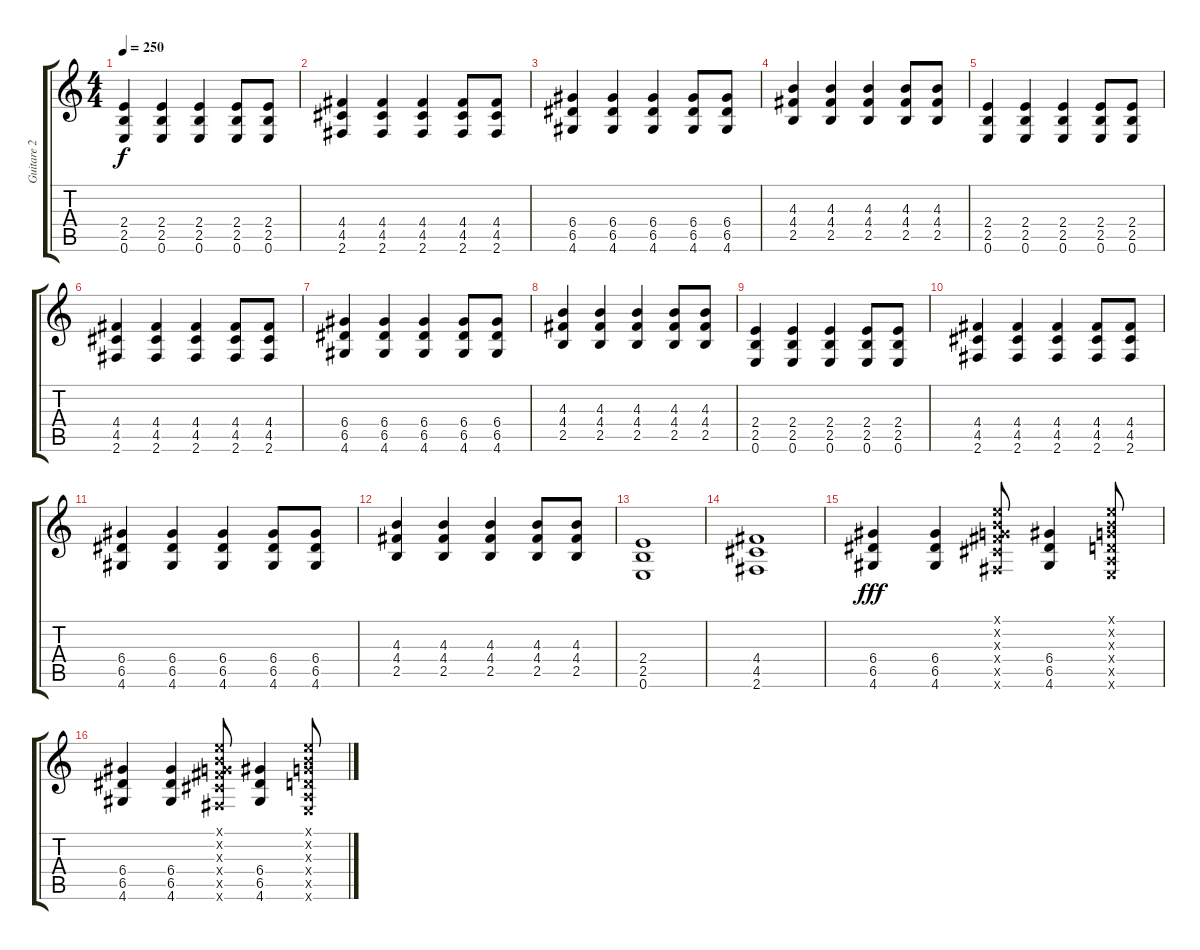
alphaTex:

\track ("Guitare 2" "Guitare 2") {instrument distortionguitar}
\staff {score tabs}
\tuning (E4 B3 G3 D3 A2 E2) {hide}
\ts (4 4)
\tempo 250
\clef g2
\ks c
(2.4 2.5 0.6).4{dy f} (2.4 2.5 0.6).4 (2.4 2.5 0.6).4 (2.4 2.5 0.6).8 (2.4 2.5 0.6).8 |
(4.4 4.5 2.6).4 (4.4 4.5 2.6).4 (4.4 4.5 2.6).4 (4.4 4.5 2.6).8 (4.4 4.5 2.6).8 |
(6.4 6.5 4.6).4 (6.4 6.5 4.6).4 (6.4 6.5 4.6).4 (6.4 6.5 4.6).8 (6.4 6.5 4.6).8 |
(4.3 4.4 2.5).4 (4.3 4.4 2.5).4 (4.3 4.4 2.5).4 (4.3 4.4 2.5).8 (4.3 4.4 2.5).8 |
(2.4 2.5 0.6).4 (2.4 2.5 0.6).4 (2.4 2.5 0.6).4 (2.4 2.5 0.6).8 (2.4 2.5 0.6).8 |
(4.4 4.5 2.6).4 (4.4 4.5 2.6).4 (4.4 4.5 2.6).4 (4.4 4.5 2.6).8 (4.4 4.5 2.6).8 |
(6.4 6.5 4.6).4 (6.4 6.5 4.6).4 (6.4 6.5 4.6).4 (6.4 6.5 4.6).8 (6.4 6.5 4.6).8 |
(4.3 4.4 2.5).4 (4.3 4.4 2.5).4 (4.3 4.4 2.5).4 (4.3 4.4 2.5).8 (4.3 4.4 2.5).8 |
(2.4 2.5 0.6).4 (2.4 2.5 0.6).4 (2.4 2.5 0.6).4 (2.4 2.5 0.6).8 (2.4 2.5 0.6).8 |
(4.4 4.5 2.6).4 (4.4 4.5 2.6).4 (4.4 4.5 2.6).4 (4.4 4.5 2.6).8 (4.4 4.5 2.6).8 |
(6.4 6.5 4.6).4 (6.4 6.5 4.6).4 (6.4 6.5 4.6).4 (6.4 6.5 4.6).8 (6.4 6.5 4.6).8 |
(4.3 4.4 2.5).4 (4.3 4.4 2.5).4 (4.3 4.4 2.5).4 (4.3 4.4 2.5).8 (4.3 4.4 2.5).8 |
(2.4 2.5 0.6).1 |
(4.4 4.5 2.6).1 |
(6.4 6.5 4.6).4{dy fff} (6.4 6.5 4.6).4 (0.1{x} 0.2{x} 0.3{x} 4.4{x} 4.5{x} 2.6{x}).8 (6.4 6.5 4.6).4 (0.1{x} 0.2{x} 0.3{x} 0.4{x} 0.5{x} 0.6{x}).8 |
(6.4 6.5 4.6).4 (6.4 6.5 4.6).4 (0.1{x} 0.2{x} 0.3{x} 4.4{x} 4.5{x} 2.6{x}).8 (6.4 6.5 4.6).4 (0.1{x} 0.2{x} 0.3{x} 0.4{x} 0.5{x} 0.6{x}).8
